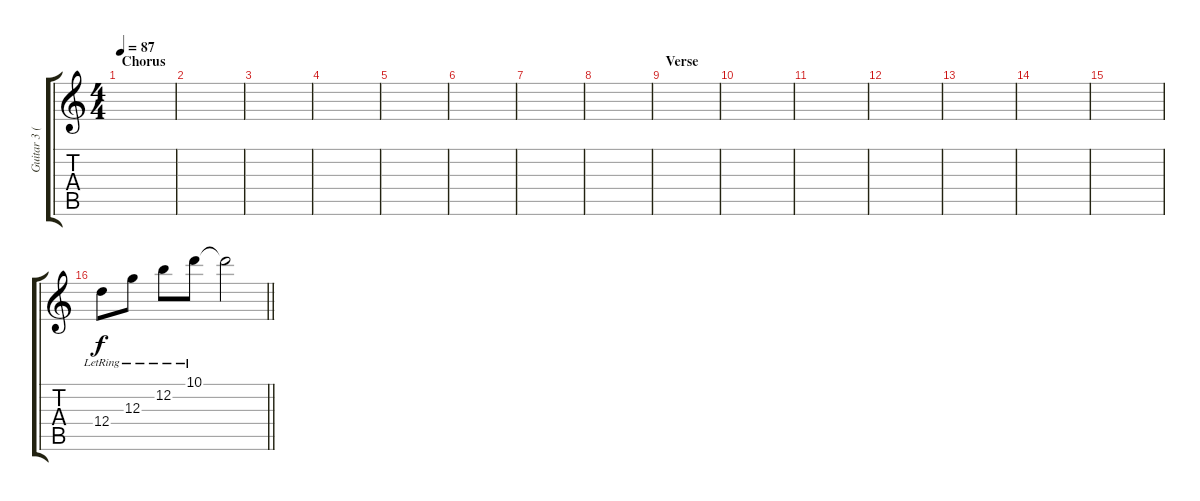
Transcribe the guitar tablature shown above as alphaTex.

\track ("Guitar 3 (Clean)" "Guitar 3 (") {instrument electricguitarjazz}
\staff {score tabs}
\tuning (E4 B3 G3 D3 A2 E2) {hide}
\ts (4 4)
\section ("" "Chorus")
\tempo 87
\clef g2
\ks c
|
|
|
|
|
|
|
|
\section ("" "Verse")
|
|
|
|
|
|
|
\barLineRight lightlight
12.4{lr}.8 12.3{lr}.8 12.2{lr}.8 10.1{lr}.8 10.1{t}.2
